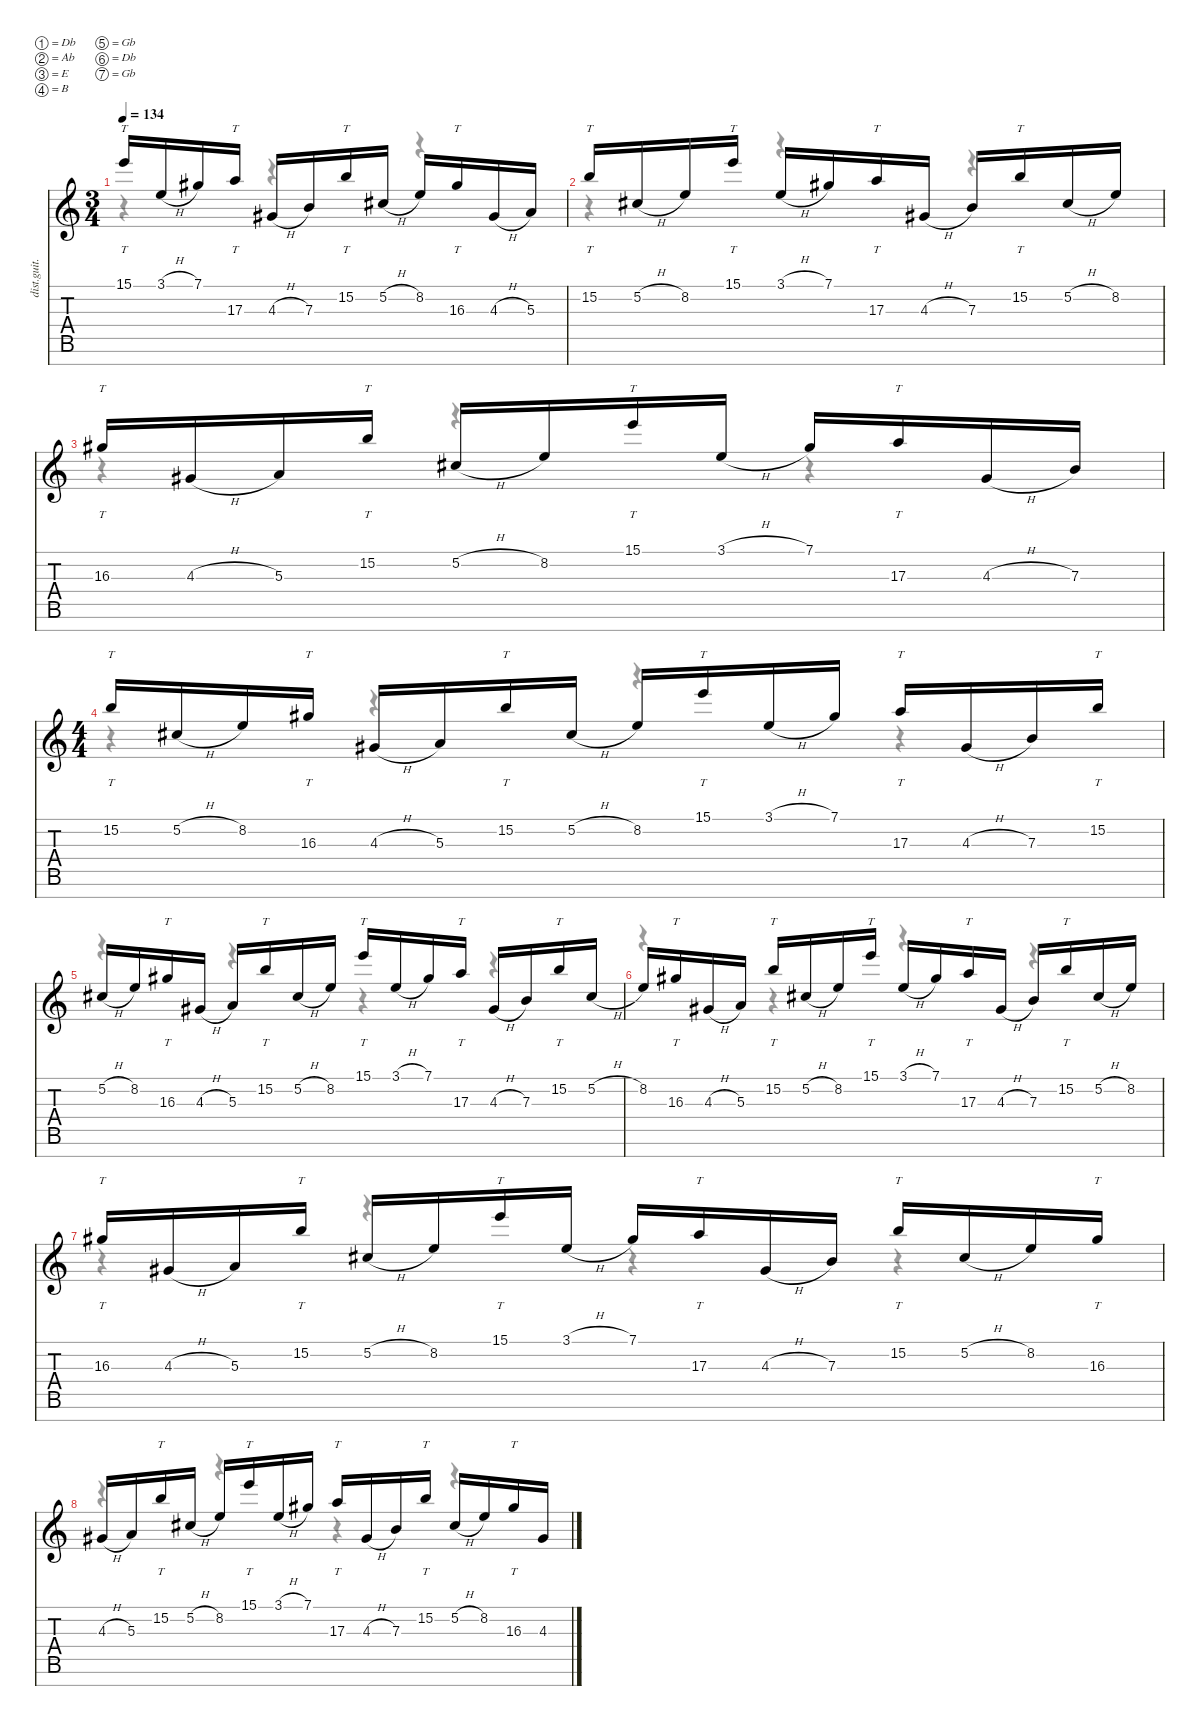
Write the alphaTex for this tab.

\defaultSystemsLayout 4
\hideDynamics
\bracketExtendMode nobrackets
\track ("Main Leads" "dist.guit.") {instrument distortionguitar}
\staff {score tabs}
\tuning (Db4 Ab3 E3 B2 Gb2 Db2 Gb1)
\voice
\ts (3 4)
\tempo 134
\clef g2
\ks c
15.1.16{tt dy f} 3.1{h}.16 7.1{acc #}.16 17.3.16{tt} 4.3{h acc #}.16 7.3.16 15.2.16{tt} 5.2{h acc #}.16 8.2.16 16.3{acc #}.16{tt} 4.3{h acc #}.16 5.3.16 |
15.2.16{tt} 5.2{h acc #}.16 8.2.16 15.1.16{tt} 3.1{h}.16 7.1{acc #}.16 17.3.16{tt} 4.3{h acc #}.16 7.3.16 15.2.16{tt} 5.2{h acc #}.16 8.2.16 |
16.3{acc #}.16{tt} 4.3{h acc #}.16 5.3.16 15.2.16{tt} 5.2{h acc #}.16 8.2.16 15.1.16{tt} 3.1{h}.16 7.1{acc #}.16 17.3.16{tt} 4.3{h acc #}.16 7.3.16 |
\ts (4 4)
\beaming (8 2 2 2 2)
15.2.16{tt} 5.2{h acc #}.16 8.2.16 16.3{acc #}.16{tt} 4.3{h acc #}.16 5.3.16 15.2.16{tt} 5.2{h acc #}.16 8.2.16 15.1.16{tt} 3.1{h}.16 7.1{acc #}.16 17.3.16{tt} 4.3{h acc #}.16 7.3.16 15.2.16{tt} |
5.2{h acc #}.16 8.2.16 16.3{acc #}.16{tt} 4.3{h acc #}.16 5.3.16 15.2.16{tt} 5.2{h acc #}.16 8.2.16 15.1.16{tt} 3.1{h}.16 7.1{acc #}.16 17.3.16{tt} 4.3{h acc #}.16 7.3.16 15.2.16{tt} 5.2{h acc #}.16 |
8.2.16 16.3{acc #}.16{tt} 4.3{h acc #}.16 5.3.16 15.2.16{tt} 5.2{h acc #}.16 8.2.16 15.1.16{tt} 3.1{h}.16 7.1{acc #}.16 17.3.16{tt} 4.3{h acc #}.16 7.3.16 15.2.16{tt} 5.2{h acc #}.16 8.2.16 |
16.3{acc #}.16{tt} 4.3{h acc #}.16 5.3.16 15.2.16{tt} 5.2{h acc #}.16 8.2.16 15.1.16{tt} 3.1{h}.16 7.1{acc #}.16 17.3.16{tt} 4.3{h acc #}.16 7.3.16 15.2.16{tt} 5.2{h acc #}.16 8.2.16 16.3{acc #}.16{tt} |
4.3{h acc #}.16 5.3.16 15.2.16{tt} 5.2{h acc #}.16 8.2.16 15.1.16{tt} 3.1{h}.16 7.1{acc #}.16 17.3.16{tt} 4.3{h acc #}.16 7.3.16 15.2.16{tt} 5.2{h acc #}.16 8.2.16 16.3{acc #}.16{tt} 4.3{h acc #}.16
\voice
\clef g2
\ottava regular
\simile none
\ks c
r.4{dy mf} r.4 r.4 |
r.4 r.4 r.4 |
r.4 r.4 r.4 |
r.4 r.4 r.4 r.4 |
r.4 r.4 r.4 r.4 |
r.4 r.4 r.4 r.4 |
r.4 r.4 r.4 r.4 |
r.4 r.4 r.4 r.4
